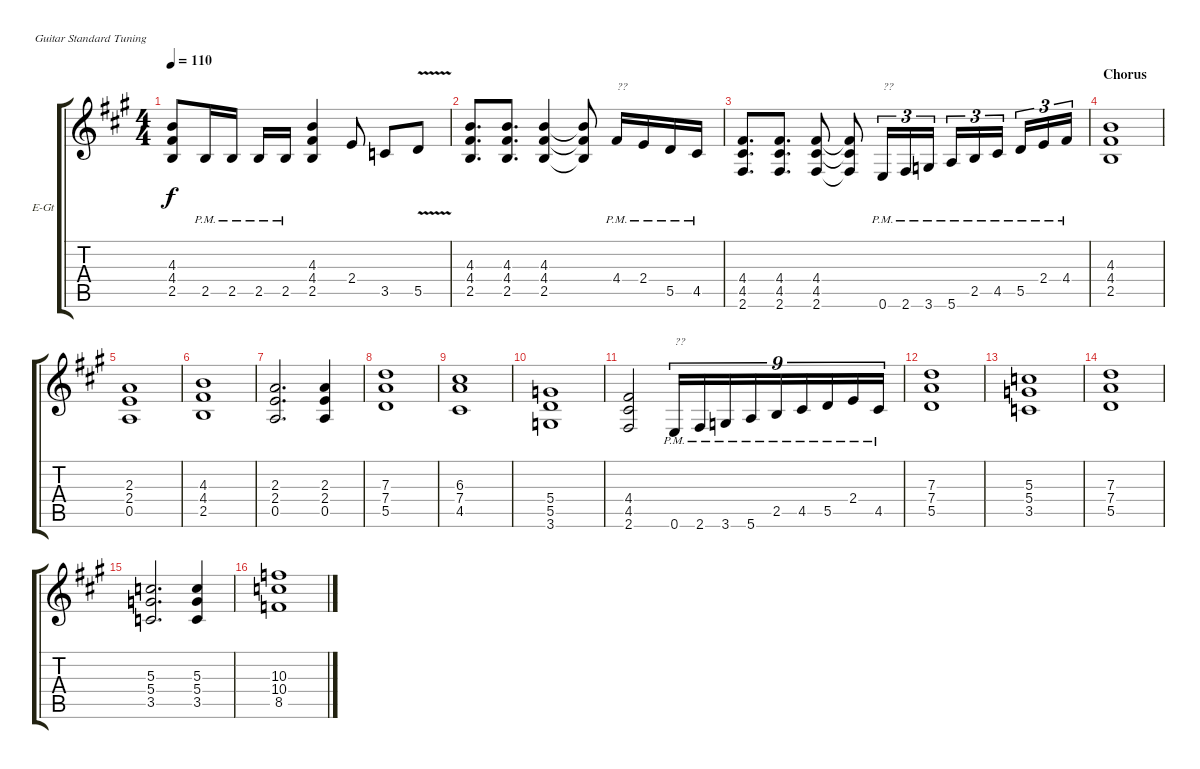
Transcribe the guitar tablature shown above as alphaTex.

\bracketExtendMode groupsimilarinstruments
\firstSystemTrackNameOrientation horizontal
\otherSystemsTrackNameOrientation horizontal
\track ("Rythm Guitar 1" "E-Gt") {instrument distortionguitar}
\staff {score tabs}
\tuning (E4 B3 G3 D3 A2 E2)
\ts (4 4)
\tempo 110
\clef g2
\ks a
(2.5 4.4 4.3).8{dy f} 2.5{pm}.16 2.5{pm}.16 2.5{pm}.16 2.5{pm}.16 (2.5 4.4 4.3).4 2.4.8 3.5.8 5.5{v}.8 |
(2.5 4.4 4.3).8{d} (2.5 4.4 4.3).8{d} (2.5 4.4 4.3).4 (2.5{t} 4.4{t} 4.3{t}).8 4.4{pm}.16{txt "??"} 2.4{pm}.16 5.5{pm}.16 4.5{pm}.16 |
(2.6 4.5 4.4).8{d} (4.4 4.5 2.6).8{d} (2.6 4.5 4.4).8 (2.6{t} 4.5{t} 4.4{t}).8 0.6{pm}.16{tu (3 2) txt "??"} 2.6{pm}.16{tu (3 2)} 3.6{pm}.16{tu (3 2)} 5.6{pm}.16{tu (3 2)} 2.5{pm}.16{tu (3 2)} 4.5{pm}.16{tu (3 2)} 5.5{pm}.16{tu (3 2)} 2.4{pm}.16{tu (3 2)} 4.4{pm}.16{tu (3 2)} |
\section ("" "Chorus")
(2.5 4.4 4.3).1 |
(0.5 2.4 2.3).1 |
(2.5 4.4 4.3).1 |
(0.5 2.4 2.3).2{d} (0.5 2.4 2.3).4 |
(5.5 7.4 7.3).1 |
(4.5 7.4 6.3).1 |
(3.6 5.5 5.4).1 |
(2.6 4.5 4.4).2 0.6{pm}.16{tu (9 8) txt "??"} 2.6{pm}.16{tu (9 8)} 3.6{pm}.16{tu (9 8)} 5.6{pm}.16{tu (9 8)} 2.5{pm}.16{tu (9 8)} 4.5{pm}.16{tu (9 8)} 5.5{pm}.16{tu (9 8)} 2.4{pm}.16{tu (9 8)} 4.5{pm}.16{tu (9 8)} |
(5.5 7.4 7.3).1 |
(3.5 5.4 5.3).1 |
(5.5 7.4 7.3).1 |
(3.5 5.4 5.3).2{d} (3.5 5.4 5.3).4 |
(8.5 10.4 10.3).1
